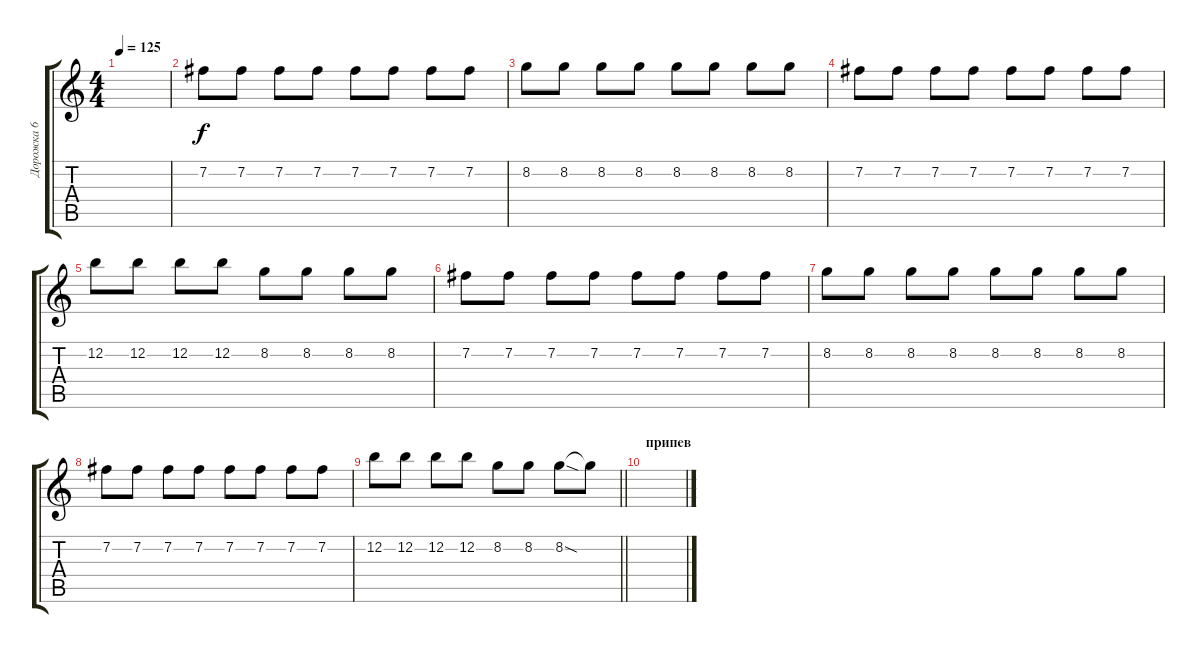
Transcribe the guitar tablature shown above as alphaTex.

\track ("Дорожка 6" "Дорожка 6") {instrument electricguitarclean}
\staff {score tabs}
\tuning (E4 B3 G3 D3 A2 E2) {hide}
\ts (4 4)
\tempo 125
\clef g2
\ks c
|
7.2.8 7.2.8 7.2.8 7.2.8 7.2.8 7.2.8 7.2.8 7.2.8 |
8.2.8 8.2.8 8.2.8 8.2.8 8.2.8 8.2.8 8.2.8 8.2.8 |
7.2.8 7.2.8 7.2.8 7.2.8 7.2.8 7.2.8 7.2.8 7.2.8 |
12.2.8 12.2.8 12.2.8 12.2.8 8.2.8 8.2.8 8.2.8 8.2.8 |
7.2.8 7.2.8 7.2.8 7.2.8 7.2.8 7.2.8 7.2.8 7.2.8 |
8.2.8 8.2.8 8.2.8 8.2.8 8.2.8 8.2.8 8.2.8 8.2.8 |
7.2.8 7.2.8 7.2.8 7.2.8 7.2.8 7.2.8 7.2.8 7.2.8 |
\barLineRight lightlight
12.2.8 12.2.8 12.2.8 12.2.8 8.2.8 8.2.8 8.2{sod}.8{instrument overdrivenguitar} 8.2{t}.8 |
\section ("" "припев")
